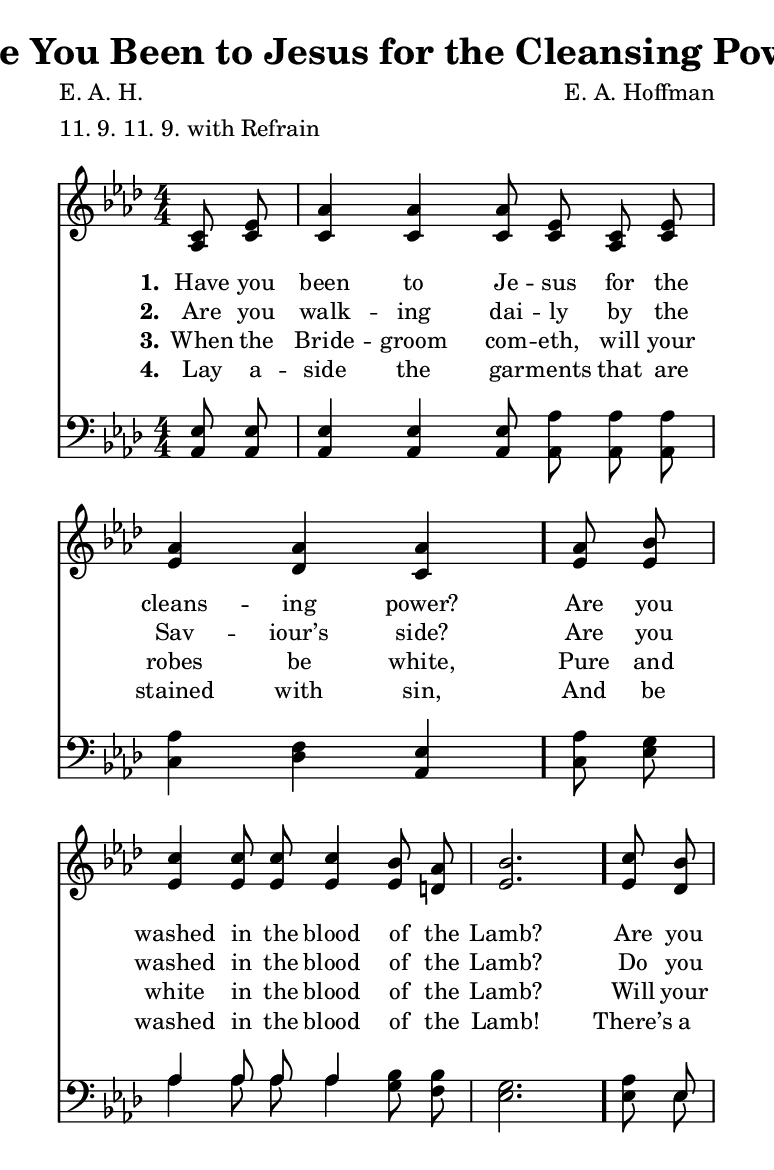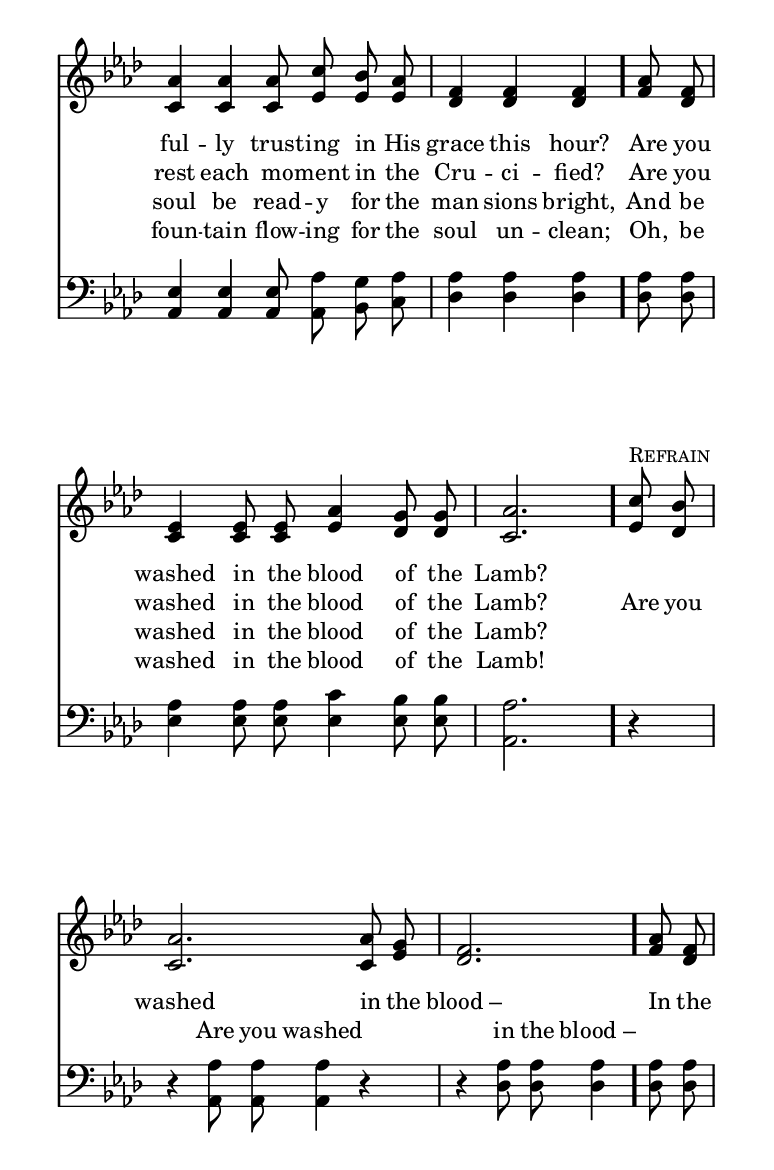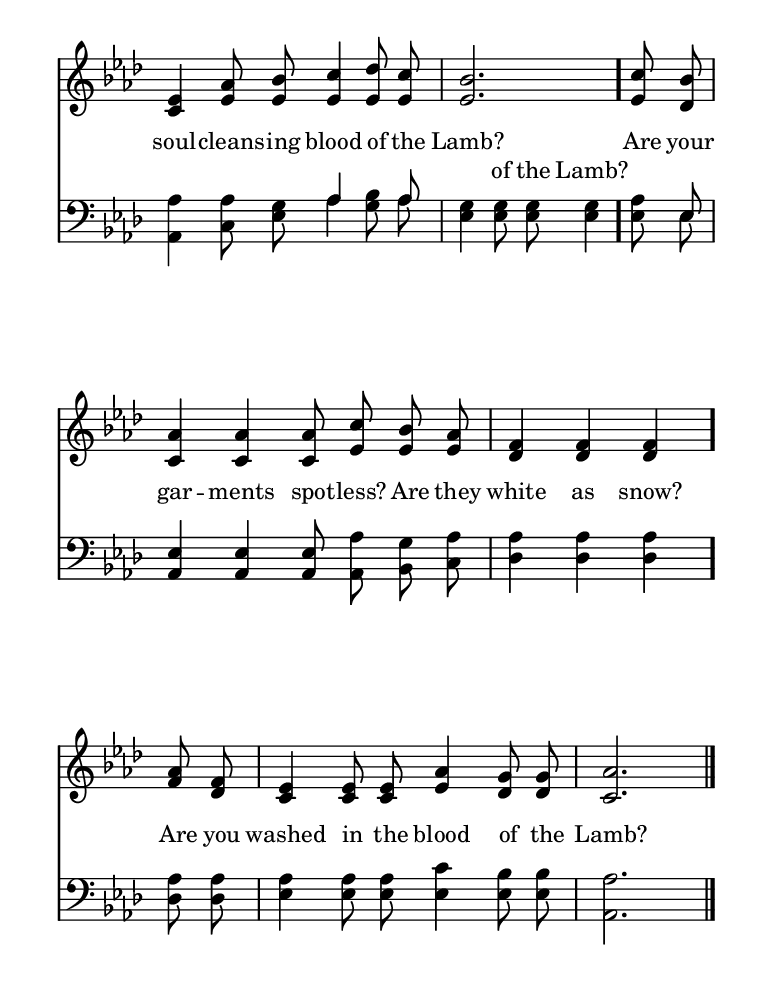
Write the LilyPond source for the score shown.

\include "common/global.ily"
\paper {
  \include "common/paper.ily"
  ragged-last-bottom = ##t
  system-count = #(cond (is-eogsized 6) (#t #f))
  page-count = #(cond (is-eogsized 2) (#t #f))
  systems-per-page = #(cond (is-eogsized 4) (#t #f))
}

\header{
  %gospel
  hymnnumber = "90"
  title = "Have You Been to Jesus for the Cleansing Power?"
  markuptitle = \markup \center-column { "Have You Been to Jesus" "for the Cleansing Power?" \vspace #0.4 }
  tunename = ""
  meter = "11. 9. 11. 9. with Refrain"
  poet = "E. A. H."
  composer = "E. A. Hoffman"
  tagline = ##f
}

% for fermata in MIDI
ta = { \tempo 4=80 }
tb = { \tempo 4=40 }

patternAA = { c8 c8 | c4 c4 c8 c8 c8 c8 | c4 c4 c4 }

patternBA = { c8 c8 | c4 c8 c8 c4 c8 c8 | c2. }
patternBB = { c8 c8 | c4 c8 c8 c4 c8 c8 | c4 c8 c8 c4 }

patternCA = { c8 c8 | c2. c8 c8 | c2. }
patternCB = { c4 | c4 c8 c8 c4 c4 | c4 c8 c8 c4 }

global = {
  \include "common/overrides.ily"
  \override Staff.TimeSignature.style = #'numbered
  \time 4/4
  \override Score.MetronomeMark.transparent = ##t % hide all fermata changes too
  \ta
  \key aes \major
  \partial 4
  \autoBeamOff
}

notesSoprano = {
\global
\relative c' {

  \changePitch \patternAA { c ees | aes aes aes ees c ees | aes aes aes }
  \changePitch \patternBA { aes bes | c c c c bes aes | bes }
  \changePitch \patternAA { c bes | aes aes aes c bes aes | f f f }
  \changePitch \patternBA { aes f | ees ees ees aes g g | aes }

  << s^\markup { \small \caps "Refrain" }
  \changePitch \patternCA { c bes | aes aes g | f } >>
  \changePitch \patternBA { aes f | ees aes bes c des c | bes }
  \changePitch \patternAA { c bes | aes aes aes c bes aes | f f f }
  \changePitch \patternBA { aes f | ees ees ees aes g g | aes }

  \bar "|."

}
}

notesAlto = {
\global
\relative e {

  \changePitch \patternAA { aes c | c c c c aes c | ees des c }
  \changePitch \patternBA { ees ees | ees ees ees ees ees d | ees }
  \changePitch \patternAA { ees des | c c c ees ees ees | des des des }
  \changePitch \patternBA { f des | c c c ees des des | c }

  \changePitch \patternCA { ees des | c c ees | des }
  \changePitch \patternBA { f des c ees ees ees ees ees | ees }
  \changePitch \patternAA { ees des | c c c ees ees ees | des des des }
  \changePitch \patternBA { f des | c c c ees des des | c }

}
}

notesTenor = {
\global
\relative a {

  \changePitch \patternAA { ees ees | ees ees ees aes aes aes | aes f ees }
  \changePitch \patternBA { aes g | aes aes aes aes bes bes | g }
  \changePitch \patternAA { aes ees | ees ees ees aes g aes | aes aes aes }
  \changePitch \patternBA { aes aes | aes aes aes c bes bes | aes }

  \changePitch \patternCB { r | r aes aes aes r | r aes aes aes }
  \changePitch \patternBB { aes aes | aes aes g aes bes aes | g g g g }
  \changePitch \patternAA { aes ees | ees ees ees aes g aes | aes aes aes }
  \changePitch \patternBA { aes aes | aes aes aes c bes bes | aes }

}
}

notesBass = {
\global
\relative f, {

  \changePitch \patternAA { aes aes | aes aes aes aes aes aes | c des aes }
  \changePitch \patternBA { c ees | aes aes aes aes g f | ees }
  \changePitch \patternAA { ees ees | aes, aes aes aes bes c | des des des }
  \changePitch \patternBA { des des | ees ees ees ees ees ees | aes, }

  \changePitch \patternCB { r | r aes aes aes r | r des des des }
  \changePitch \patternBB { des des aes c ees aes g aes  | ees ees ees ees }
  \changePitch \patternAA { ees ees | aes, aes aes aes bes c | des des des }
  \changePitch \patternBA { des des | ees ees ees ees ees ees | aes, }

}
}

Refrain = \lyricmode {

%{HIDE>%} Are you washed in the blood_– \bar "." %{<HIDE%}
%LYRICS Are you washed ... in the blood ...
In the soul -- cleans -- ing blood of the Lamb? \bar "."
Are your gar -- ments spot -- less? Are they white as snow? \bar "."
Are you washed in the blood of the Lamb? \bar "."

}

wordsA = \lyricmode {
\set stanza = "1."

Have you been to Je -- sus for the cleans -- ing power? \bar "."
Are you washed in the blood of the Lamb? \bar "."
Are you ful -- ly trust -- ing in His grace this hour? \bar "."
Are you washed in the blood of the Lamb? \bar "." \eogbreak

}

wordsB = \lyricmode {
\set stanza = "2."

Are you walk -- ing dai -- ly by the Sav -- iour’s side?
Are you washed in the blood of the Lamb?
Do you rest each mo -- ment in the Cru -- ci -- fied?
Are you washed in the blood of the Lamb?

\Refrain

}

wordsC = \lyricmode {
\set stanza = "3."

When the Bride -- groom com -- eth, will your robes be white,
Pure and white in the blood of the Lamb?
Will your soul be read -- y for the man -- sions bright,
And be washed in the blood of the Lamb?

}

wordsD = \lyricmode {
\set stanza = "4."

Lay a -- side the gar -- ments that are stained with sin,
And be washed in the blood of the Lamb!
There’s a foun -- tain flow -- ing for the soul un -- clean;
Oh, be washed in the blood of the Lamb!

}

underWords = \lyricmode {

{ \repeat unfold 40 { \skip 4 } }
Are you washed in the blood_–
{ \repeat unfold 9 { \skip 4 } }
of the Lamb?

}

\score {
  \context ChoirStaff <<
    \context Staff = upper <<
      \set Staff.autoBeaming = ##f
      \set ChoirStaff.systemStartDelimiter = #'SystemStartBar
      \set ChoirStaff.printPartCombineTexts = ##f
      \partcombine #'(2 . 9) \notesSoprano \notesAlto
      \context NullVoice = sopranos { \voiceOne << \notesSoprano >> }
      \context Lyrics = one   \lyricsto sopranos \wordsA
      \context Lyrics = two   \lyricsto sopranos \wordsB
      \context Lyrics = three \lyricsto sopranos \wordsC
      \context Lyrics = four  \lyricsto sopranos \wordsD
    >>
    \context Staff = men <<
      \set Staff.autoBeaming = ##f
      \clef bass
      \set ChoirStaff.printPartCombineTexts = ##f
      \partcombine #'(2 . 9) \notesTenor \notesBass
      \context NullVoice = tenors { \voiceOne << \notesTenor >> }
    >>
    \context Lyrics = three \lyricsto tenors \underWords
  >>
  \layout {
    \include "common/layout.ily"
  }
  \midi{
    \include "common/midi.ily"
  }
}

\version "2.19.49"  % necessary for upgrading to future LilyPond versions.

% vi:set et ts=2 sw=2 ai nocindent syntax=lilypond:
